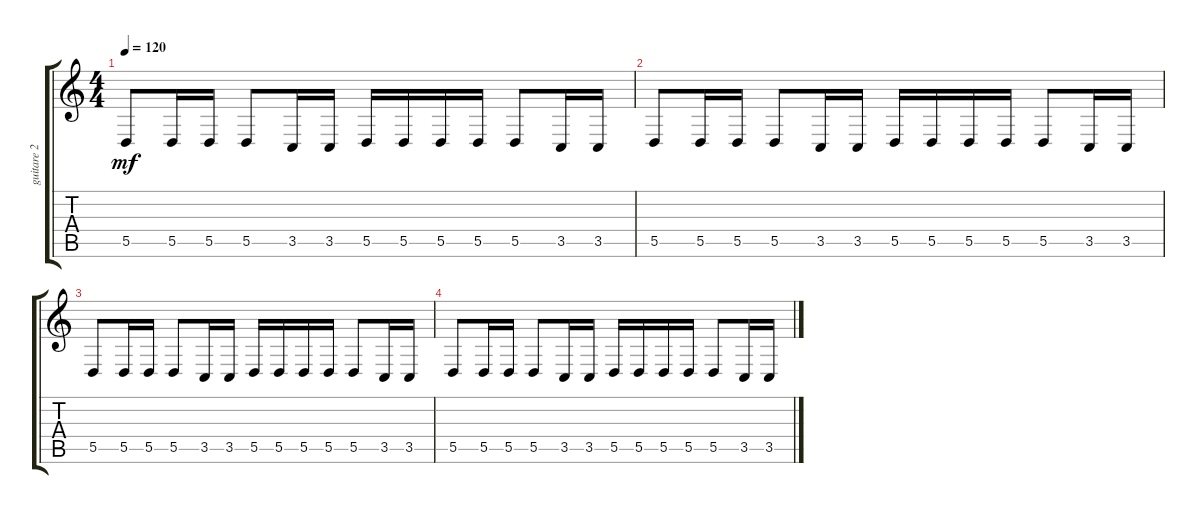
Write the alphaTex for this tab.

\track ("guitare 2" "guitare 2") {instrument cello}
\staff {score tabs}
\tuning (E4 B3 G3 D3 A2 E2) {hide}
\ts (4 4)
\tempo 120
\clef g2
\ks c
5.5.8{dy mf instrument cello} 5.5.16 5.5.16 5.5.8 3.5.16 3.5.16 5.5.16 5.5.16 5.5.16 5.5.16 5.5.8 3.5.16 3.5.16 |
5.5.8 5.5.16 5.5.16 5.5.8 3.5.16 3.5.16 5.5.16 5.5.16 5.5.16 5.5.16 5.5.8 3.5.16 3.5.16 |
5.5.8 5.5.16 5.5.16 5.5.8 3.5.16 3.5.16 5.5.16 5.5.16 5.5.16 5.5.16 5.5.8 3.5.16 3.5.16 |
5.5.8 5.5.16 5.5.16 5.5.8 3.5.16 3.5.16 5.5.16 5.5.16 5.5.16 5.5.16 5.5.8 3.5.16 3.5.16
